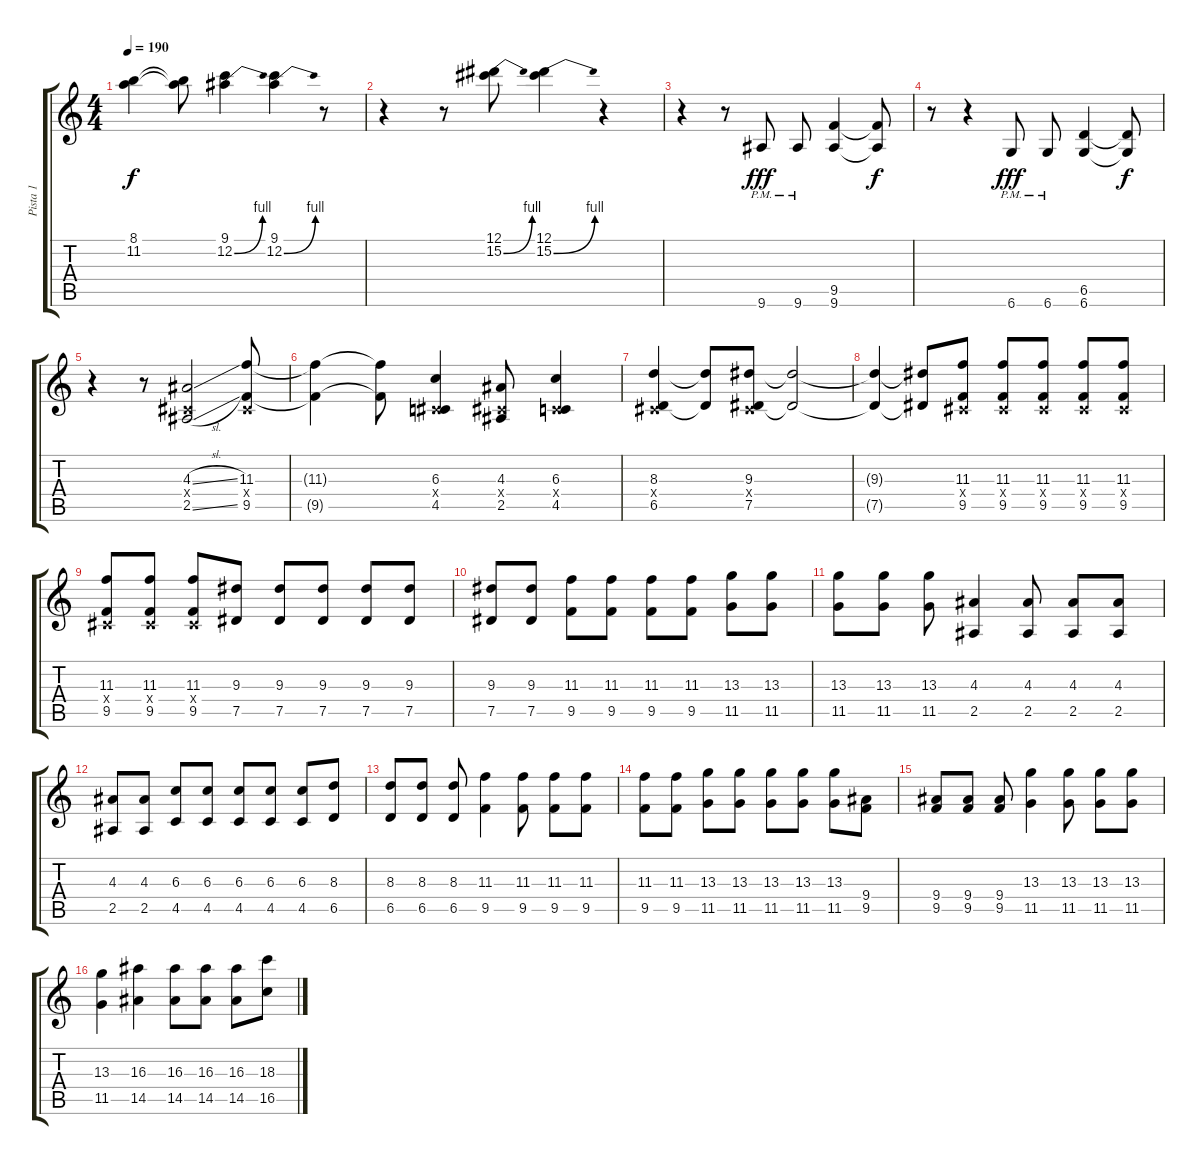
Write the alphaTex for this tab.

\track ("Pista 1" "Pista 1") {instrument distortionguitar}
\staff {score tabs}
\tuning (Eb4 Bb3 Gb3 Db3 Ab2 Db2) {hide}
\ts (4 4)
\tempo 190
\clef g2
\ks c
(8.1{t} 11.2{t}).4{dy f} (8.1{t} 11.2{t}).8 (9.1 12.2{be (bend 0 0 60 4)}).4 (9.1 12.2{be (bend 0 0 60 4)}).4 r.8 |
r.4 r.8 (12.1 15.2{be (bend 0 0 60 4)}).8 (12.1 15.2{be (bend 0 0 60 4)}).4 r.4 |
r.4 r.8 9.6{pm}.8{dy fff} 9.6{pm}.8 (9.5 9.6).4 (9.5{t} 9.6{t}).8{dy f} |
r.8 r.4 6.6{pm}.8{dy fff} 6.6{pm}.8 (6.5 6.6).4 (6.5{t} 6.6{t}).8{dy f} |
r.4 r.8 (4.3{sl} 0.4{x} 2.5{sl}).2{balance 3} (11.3 0.4{x} 9.5).8 |
(11.3{t} 9.5{t}).4 (11.3{t} 9.5{t}).8 (6.3 0.4{x} 4.5).4 (4.3 0.4{x} 2.5).8 (6.3 0.4{x} 4.5).4 |
(8.3 0.4{x} 6.5).4 (8.3{t} 6.5{t}).8 (9.3 0.4{x} 7.5).8 (9.3{t} 7.5{t}).2 |
(9.3{t} 7.5{t}).4 (9.3{t} 7.5{t}).8 (11.3 0.4{x} 9.5).8 (11.3 0.4{x} 9.5).8 (11.3 0.4{x} 9.5).8 (11.3 0.4{x} 9.5).8 (11.3 0.4{x} 9.5).8 |
(11.3 0.4{x} 9.5).8 (11.3 0.4{x} 9.5).8 (11.3 0.4{x} 9.5).8 (9.3 7.5).8 (9.3 7.5).8 (9.3 7.5).8 (9.3 7.5).8 (9.3 7.5).8 |
(9.3 7.5).8 (9.3 7.5).8 (11.3 9.5).8 (11.3 9.5).8 (11.3 9.5).8 (11.3 9.5).8 (13.3 11.5).8 (13.3 11.5).8 |
(13.3 11.5).8 (13.3 11.5).8 (13.3 11.5).8 (4.3 2.5).4 (4.3 2.5).8 (4.3 2.5).8 (4.3 2.5).8 |
(4.3 2.5).8 (4.3 2.5).8 (6.3 4.5).8 (6.3 4.5).8 (6.3 4.5).8 (6.3 4.5).8 (6.3 4.5).8 (8.3 6.5).8 |
(8.3 6.5).8 (8.3 6.5).8 (8.3 6.5).8 (11.3 9.5).4 (11.3 9.5).8 (11.3 9.5).8 (11.3 9.5).8 |
(11.3 9.5).8 (11.3 9.5).8 (13.3 11.5).8 (13.3 11.5).8 (13.3 11.5).8 (13.3 11.5).8 (13.3 11.5).8 (9.4 9.5).8 |
(9.4 9.5).8 (9.4 9.5).8 (9.4 9.5).8 (13.3 11.5).4 (13.3 11.5).8 (13.3 11.5).8 (13.3 11.5).8 |
(13.3 11.5).4 (16.3 14.5).4 (16.3 14.5).8 (16.3 14.5).8 (16.3 14.5).8 (18.3 16.5).8
